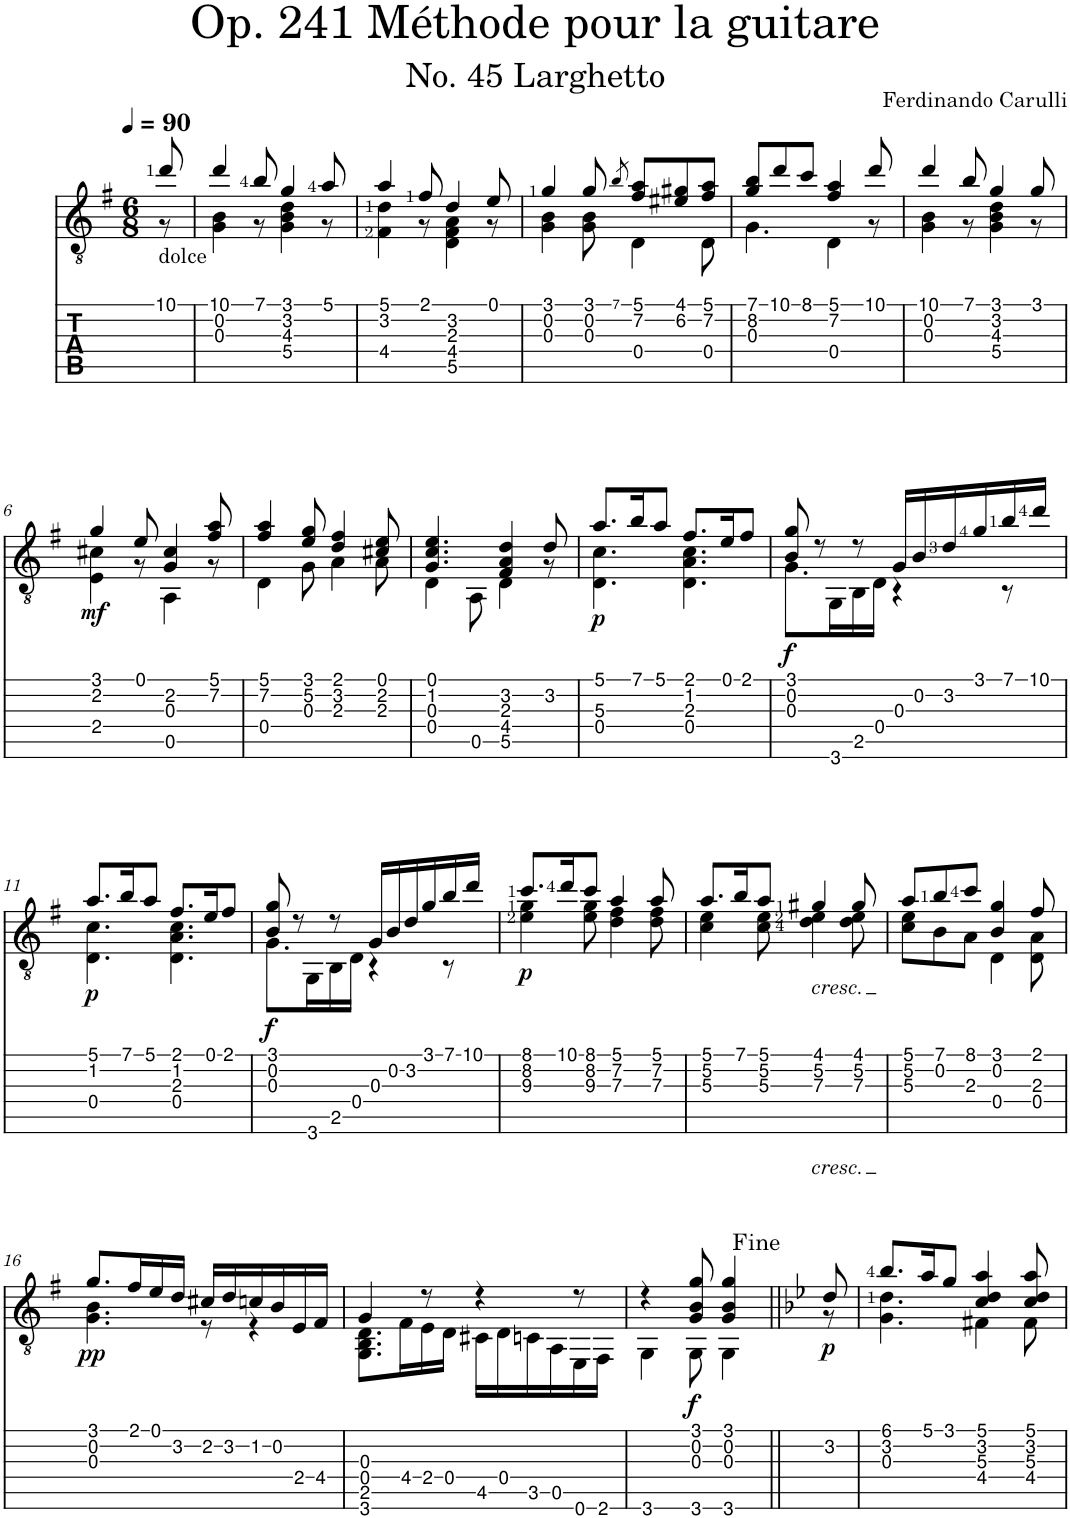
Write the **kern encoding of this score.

**kern	**kern	**dynam
*part1	*part1	*part1
*staff2	*staff1	*staff1/2
*I"Classical Guitar	*	*
*stria6	*	*
*	*clefGv2	*
*k[f#]	*k[f#]	*
*G:	*G:	*
*M6/8	*M6/8	*
*MM90	*MM90	*
=	=	=
*^	*^	*
!	!	!LO:TX:b:t=dolce	!	!
8dd	8r	8dd/	8r	.
=1	=1	=1	=1	=1
4dd	4G 4B	4dd/	4G\ 4B\	.
8b	8r	8b/	8r	.
4g	4G 4B 4d	4g/	4G\ 4B\ 4d\	.
8a	8r	8a/	8r	.
=2	=2	=2	=2	=2
4a	4F# 4d	4a/	4F#\ 4d\	.
8f#	8r	8f#/	8r	.
4d	4D 4F# 4A	4d/	4D\ 4F#\ 4A\	.
8e	8r	8e/	8r	.
=3	=3	=3	=3	=3
4g	4G 4B	4g/	4G\ 4B\	.
8g	8G 8B	8g/	8G\ 8B\	.
qb	.	8qb/	.	.
8f#\ 8a\L	4D	8f#/ 8a/L	4D\	.
8e#X\ 8g#X\	.	8e#X/ 8g#X/	.	.
8f#\ 8a\J	8D	8f#/ 8a/J	8D\	.
=4	=4	=4	=4	=4
8g\ 8b\L	4.G	8g/ 8b/L	4.G\	.
8dd	.	8dd/	.	.
8ccJ	.	8cc/J	.	.
4f# 4a	4D	4f#/ 4a/	4D\	.
8dd	8r	8dd/	8r	.
=5	=5	=5	=5	=5
4dd	4G 4B	4dd/	4G\ 4B\	.
8b	8r	8b/	8r	.
4g	4G 4B 4d	4g/	4G\ 4B\ 4d\	.
8g	8r	8g/	8r	.
!!LO:LB:g=z	!!
=6	=6	=6	=6	=6
!	!	!	!	!LO:DY:b
4g	4E 4c#X	4g/	4E\ 4c#X\	mf
8e	8r	8e/	8r	.
4G 4c#	4AA	4G/ 4c#/	4AA\	.
8f# 8a	8r	8f#/ 8a/	8r	.
=7	=7	=7	=7	=7
4f# 4a	4D	4f#/ 4a/	4D\	.
8e 8g	8G	8e/ 8g/	8G\	.
4d 4f#	4A	4d/ 4f#/	4A\	.
8c#X 8e	8A	8c#X/ 8e/	8A\	.
=8	=8	=8	=8	=8
4.G 4.c 4.e	4D	4.G/ 4.c/ 4.e/	4D\	.
.	8AA	.	8AA\	.
4F# 4A 4d	4D	4F#/ 4A/ 4d/	4D\	.
8d	8r	8d/	8r	.
=9	=9	=9	=9	=9
!	!	!	!	!LO:DY:b
8.aL	4.D 4.c	8.a/L	4.D\ 4.c\	p
16bK	.	16b/K	.	.
8aJ	.	8a/J	.	.
8.f#L	4.D 4.A 4.c	8.f#/L	4.D\ 4.A\ 4.c\	.
16eK	.	16e/K	.	.
8f#J	.	8f#/J	.	.
=10	=10	=10	=10	=10
!	!	!	!	!LO:DY:b
8B 8g	8.GL	8B/ 8g/	8.G\L	f
8r	.	8r	.	.
.	16GGL	.	16GG\L	.
8r	16BB	8r	16BB\	.
.	16DJJ	.	16D\JJ	.
16GLL	4r	16G/LL	4r	.
16B	.	16B/	.	.
16d	.	16d/	.	.
16g	.	16g/	.	.
16b	8r	16b/	8r	.
16ddJJ	.	16dd/JJ	.	.
!!LO:LB:g=z	!!
=11	=11	=11	=11	=11
!	!	!	!	!LO:DY:b
8.aL	4.D 4.c	8.a/L	4.D\ 4.c\	p
16bK	.	16b/K	.	.
8aJ	.	8a/J	.	.
8.f#L	4.D 4.A 4.c	8.f#/L	4.D\ 4.A\ 4.c\	.
16eK	.	16e/K	.	.
8f#J	.	8f#/J	.	.
=12	=12	=12	=12	=12
!	!	!	!	!LO:DY:b
8B 8g	8.GL	8B/ 8g/	8.G\L	f
8r	.	8r	.	.
.	16GGL	.	16GG\L	.
8r	16BB	8r	16BB\	.
.	16DJJ	.	16D\JJ	.
16GLL	4r	16G/LL	4r	.
16B	.	16B/	.	.
16d	.	16d/	.	.
16g	.	16g/	.	.
16b	8r	16b/	8r	.
16ddJJ	.	16dd/JJ	.	.
=13	=13	=13	=13	=13
!	!	!	!	!LO:DY:b
8.ccL	4e 4g	8.cc/L	4e\ 4g\	p
16ddK	.	16dd/K	.	.
8ccJ	8e 8g	8cc/J	8e\ 8g\	.
4a	4d 4f#	4a/	4d\ 4f#\	.
8a	8d 8f#	8a/	8d\ 8f#\	.
=14	=14	=14	=14	=14
8.aL	4c 4e	8.a/L	4c\ 4e\	.
16bK	.	16b/K	.	.
8aJ	8c 8e	8a/J	8c\ 8e\	.
!	!	!LO:TX:b:i:t=cresc.	!	!
!LO:TX:b:i:t=cresc.	!	!	!	!
4g#X	4d 4e	4g#X/	4d\ 4e\	.
8g#	8d 8e	8g#/	8d\ 8e\	.
=15	=15	=15	=15	=15
8aL	8c\ 8e\L	8a/L	8c\ 8e\L	.
8b	8B	8b/	8B\	.
8ccJ	8AJ	8cc/J	8A\J	.
4B 4g	4D	4B/ 4g/	4D\	.
8f#	8D 8A	8f#/	8D\ 8A\	.
!!LO:LB:g=z	!!
=16	=16	=16	=16	=16
!	!	!	!	!LO:DY:b
8.gL	4.G 4.B	8.g/L	4.G\ 4.B\	pp
16f#L	.	16f#/L	.	.
16e	.	16e/	.	.
16dJJ	.	16d/JJ	.	.
16c#XLL	8r	16c#X/LL	8r	.
16d	.	16d/	.	.
16cn	4r	16cn/	4r	.
16B	.	16B/	.	.
16E	.	16E/	.	.
16F#JJ	.	16F#/JJ	.	.
=17	=17	=17	=17	=17
4G	8.GG\ 8.BB\ 8.D\L	4G/	8.GG\ 8.BB\ 8.D\L	.
.	16F#L	.	16F#\L	.
8r	16E	8r	16E\	.
.	16DJJ	.	16D\JJ	.
4r	16C#XLL	4r	16C#X\LL	.
.	16D	.	16D\	.
.	16Cn	.	16Cn\	.
.	16AA	.	16AA\	.
8r	16EE	8r	16EE\	.
.	16FF#JJ	.	16FF#\JJ	.
=18	=18	=18	=18	=18
4r	4GG	4r	4GG\	.
!	!	!	!	!LO:DY:b
8G 8B 8g	8GG	8G/ 8B/ 8g/	8GG\	f
4G 4B 4g	4GG	4G/ 4B/ 4g/	4GG\	.
=19||	=19||	=19||	=19||	=19||
*k[b-e-]	*	*k[b-e-]	*	*
*g:	*	*g:	*	*
!	!	!	!	!LO:DY:b
8d	8r	8d/	8r	p
=20	=20	=20	=20	=20
8.b-L	4.G 4.d	8.b-/L	4.G\ 4.d\	.
16aK	.	16a/K	.	.
8gJ	.	8g/J	.	.
4c 4d 4a	4F#X	4c/ 4d/ 4a/	4F#X\	.
8c 8d 8a	8F#	8c/ 8d/ 8a/	8F#\	.
*v	*v	*	*	*
*	*v	*v	*
=	=	=
*-	*-	*-
